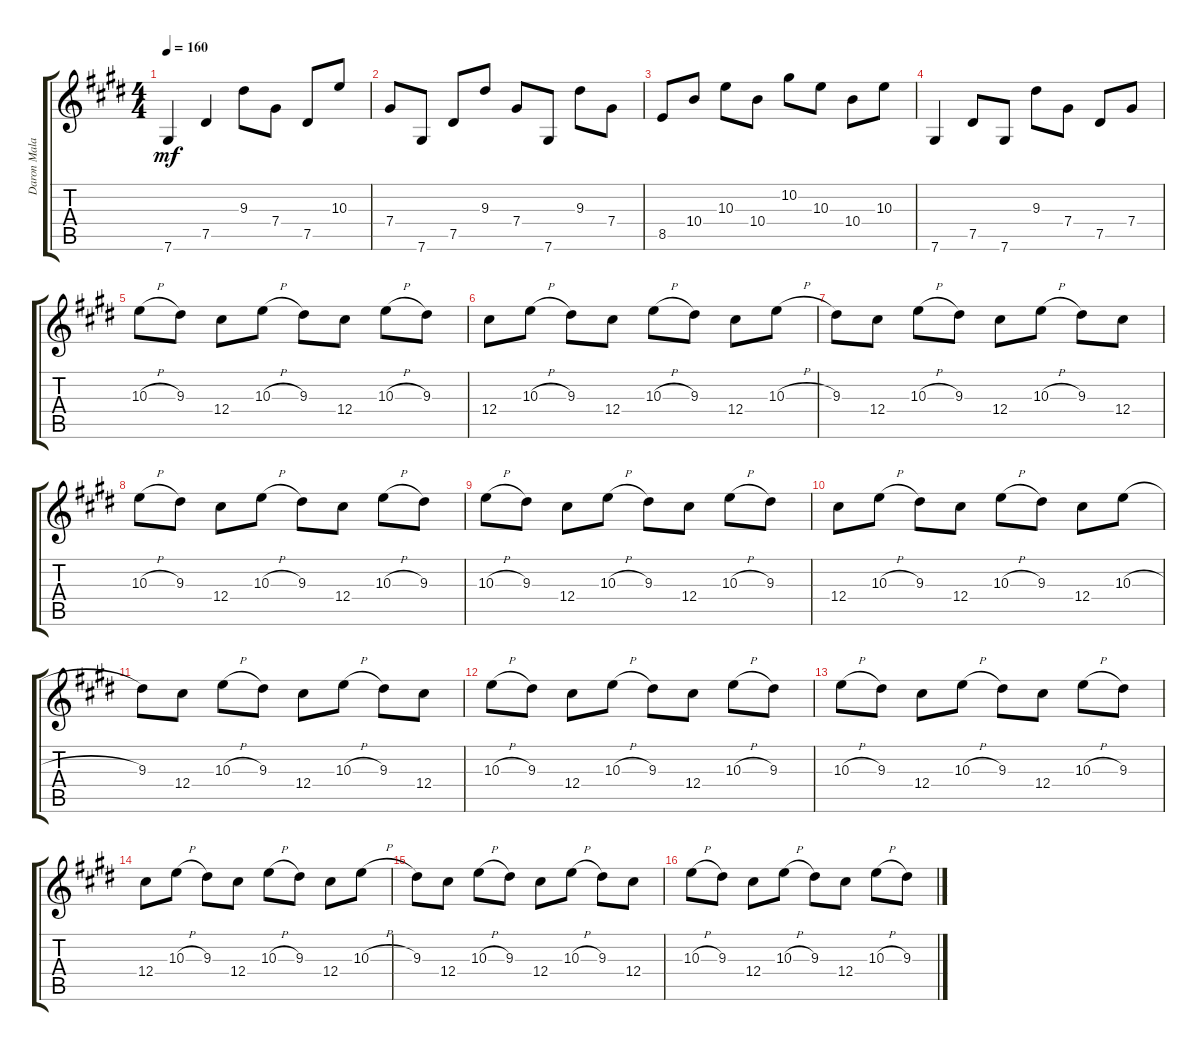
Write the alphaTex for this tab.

\track ("Daron Malakian [Rhythm Guitar]" "Daron Mala") {instrument electricguitarjazz}
\staff {score tabs}
\tuning (Eb4 Bb3 Gb3 Db3 Ab2 Db2) {hide}
\ts (4 4)
\tempo 160
\clef g2
\ks c#minor
7.6.4{dy mf} 7.5.4 9.3.8 7.4.8 7.5.8 10.3.8 |
7.4.8 7.6.8 7.5.8 9.3.8 7.4.8 7.6.8 9.3.8 7.4.8 |
8.5.8 10.4.8 10.3.8 10.4.8 10.2.8 10.3.8 10.4.8 10.3.8 |
7.6.4 7.5.8 7.6.8 9.3.8 7.4.8 7.5.8 7.4.8 |
10.3{h}.8 9.3.8 12.4.8 10.3{h}.8 9.3.8 12.4.8 10.3{h}.8 9.3.8 |
12.4.8 10.3{h}.8 9.3.8 12.4.8 10.3{h}.8 9.3.8 12.4.8 10.3{h}.8 |
9.3.8 12.4.8 10.3{h}.8 9.3.8 12.4.8 10.3{h}.8 9.3.8 12.4.8 |
10.3{h}.8 9.3.8 12.4.8 10.3{h}.8 9.3.8 12.4.8 10.3{h}.8 9.3.8 |
10.3{h}.8 9.3.8 12.4.8 10.3{h}.8 9.3.8 12.4.8 10.3{h}.8 9.3.8 |
12.4.8 10.3{h}.8 9.3.8 12.4.8 10.3{h}.8 9.3.8 12.4.8 10.3{h}.8 |
9.3.8 12.4.8 10.3{h}.8 9.3.8 12.4.8 10.3{h}.8 9.3.8 12.4.8 |
10.3{h}.8 9.3.8 12.4.8 10.3{h}.8 9.3.8 12.4.8 10.3{h}.8 9.3.8 |
10.3{h}.8 9.3.8 12.4.8 10.3{h}.8 9.3.8 12.4.8 10.3{h}.8 9.3.8 |
12.4.8 10.3{h}.8 9.3.8 12.4.8 10.3{h}.8 9.3.8 12.4.8 10.3{h}.8 |
9.3.8 12.4.8 10.3{h}.8 9.3.8 12.4.8 10.3{h}.8 9.3.8 12.4.8 |
10.3{h}.8 9.3.8 12.4.8 10.3{h}.8 9.3.8 12.4.8 10.3{h}.8 9.3.8
